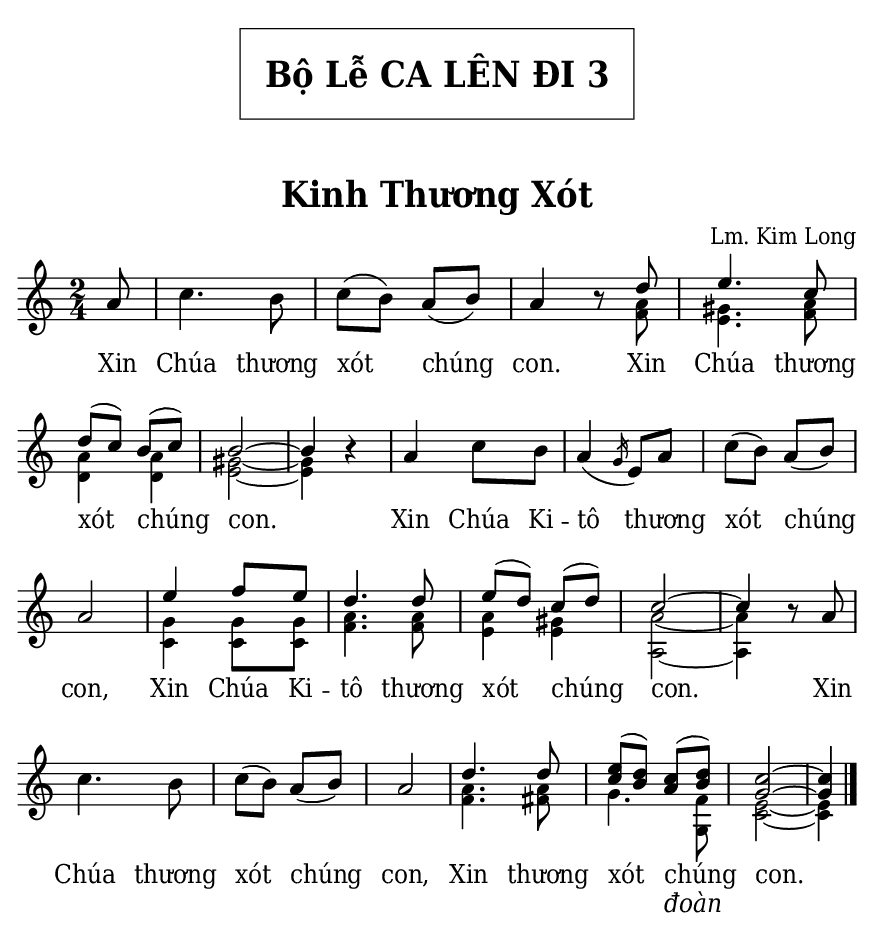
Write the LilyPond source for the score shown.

% Cài đặt chung\
\version "2.22.1"
\include "english.ly"

\header {
  title = \markup \fill-line {
    \center-column {
      \box \pad-markup #2 "Bộ Lễ CA LÊN ĐI 3"
      \null \null
    }
  }
  subtitle = \markup { \fontsize #3 \bold "Kinh Thương Xót" }
  composer = "Lm. Kim Long"
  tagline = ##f
}

% Nhạc phiên khúc
nhacPhienKhucSop = \relative c'' {
  \partial 8 a8 |
  c4. b8 |
  c (b) a (b) |
  a4 r8 d |
  e4. c8 |
  d (c) b (c) |
  b2 ~ |
  b4 r |
  a4 c8 b |
  a4 ( \slashedGrace { g16 ( } e8) ) a |
  c (b) a (b) |
  a2 |
  e'4 f8 e |
  d4. d8 |
  e (d) c (d) |
  c2 ~ |
  c4 r8 a |
  c4. b8 |
  c (b) a (b) |
  a2 |
  d4. d8 |
  <e c>8 (<d b>) <c a> (<d b>) |
  <c g>2 ~ |
  <c g>4 \bar "|."
}

nhacPhienKhucAlto = \relative c'' {
  a8 |
  c4. b8 |
  c (b) a (b) |
  a4 r8 <a f> |
  <gs e>4. <a f>8 |
  <a d,>4 <a d,> |
  <gs e>2 ~ |
  <gs e>4 r |
  a4 c8 b |
  a4 ( \slashedGrace { g16 ( } e8) ) a |
  c (b) a (b) |
  a2 |
  <g c,>4 <g c,>8 <g c,> |
  <a f>4. <a f>8 |
  <a e>4 <gs e> |
  <a a,>2 ~ |
  <a a,>4 r8 a |
  c4. b8 |
  c (b) a (b) |
  a2 |
  <a f>4. <a fs>8 |
  g4. <f g,>8 |
  <e c>2 ~ |
  <e c>4
}

% Lời phiên khúc
loiPhienKhucSop = \lyrics {
  Xin Chúa thương xót chúng con.
  Xin Chúa thương xót chúng con.
  Xin Chúa Ki -- tô thương xót chúng con,
  Xin Chúa Ki -- tô thương xót chúng con.
  Xin Chúa thương xót chúng con,
  Xin thương xót
  <<
    { chúng }
    \new Lyrics {
	    \set associatedVoice = "beBas"
	    \override Lyrics.LyricText.font-shape = #'italic
	    \once \override LyricText.self-alignment-X = #LEFT
	    đoàn
	  }
  >>
  con.
}

% Dàn trang
\paper {
  #(set-paper-size "a5")
  top-margin = 3\mm
  bottom-margin = 3\mm
  left-margin = 3\mm
  right-margin = 3\mm
  indent = #0
  #(define fonts
	 (make-pango-font-tree "Deja Vu Serif Condensed"
	 		       "Deja Vu Serif Condensed"
			       "Deja Vu Serif Condensed"
			       (/ 20 20)))
  system-system-spacing = #'((basic-distance . 0.1) (padding . 3))
}

TongNhip = {
  \key c \major \time 2/4
  \set Timing.beamExceptions = #'()
  \set Timing.baseMoment = #(ly:make-moment 1/4)
}

% Đổi kích thước nốt cho bè phụ
notBePhu =
#(define-music-function (font-size music) (number? ly:music?)
   (for-some-music
     (lambda (m)
       (if (music-is-of-type? m 'rhythmic-event)
           (begin
             (set! (ly:music-property m 'tweaks)
                   (cons `(font-size . ,font-size)
                         (ly:music-property m 'tweaks)))
             #t)
           #f))
     music)
   music)

\score {
  \new ChoirStaff <<
    \new Staff \with {
        printPartCombineTexts = ##f
      }
      <<
      \new Voice \TongNhip \partCombine 
        \nhacPhienKhucSop
        \notBePhu -1 { \nhacPhienKhucAlto }
      \new NullVoice = beSop \nhacPhienKhucSop
      \new Lyrics \lyricsto beSop \loiPhienKhucSop
      >>
  >>
  \layout {
    \override Lyrics.LyricSpace.minimum-distance = #1.8
    \override LyricHyphen.minimum-distance = #2
    \override Score.BarNumber.break-visibility = ##(#f #f #f)
    \override Score.SpacingSpanner.uniform-stretching = ##t
  } 
}
